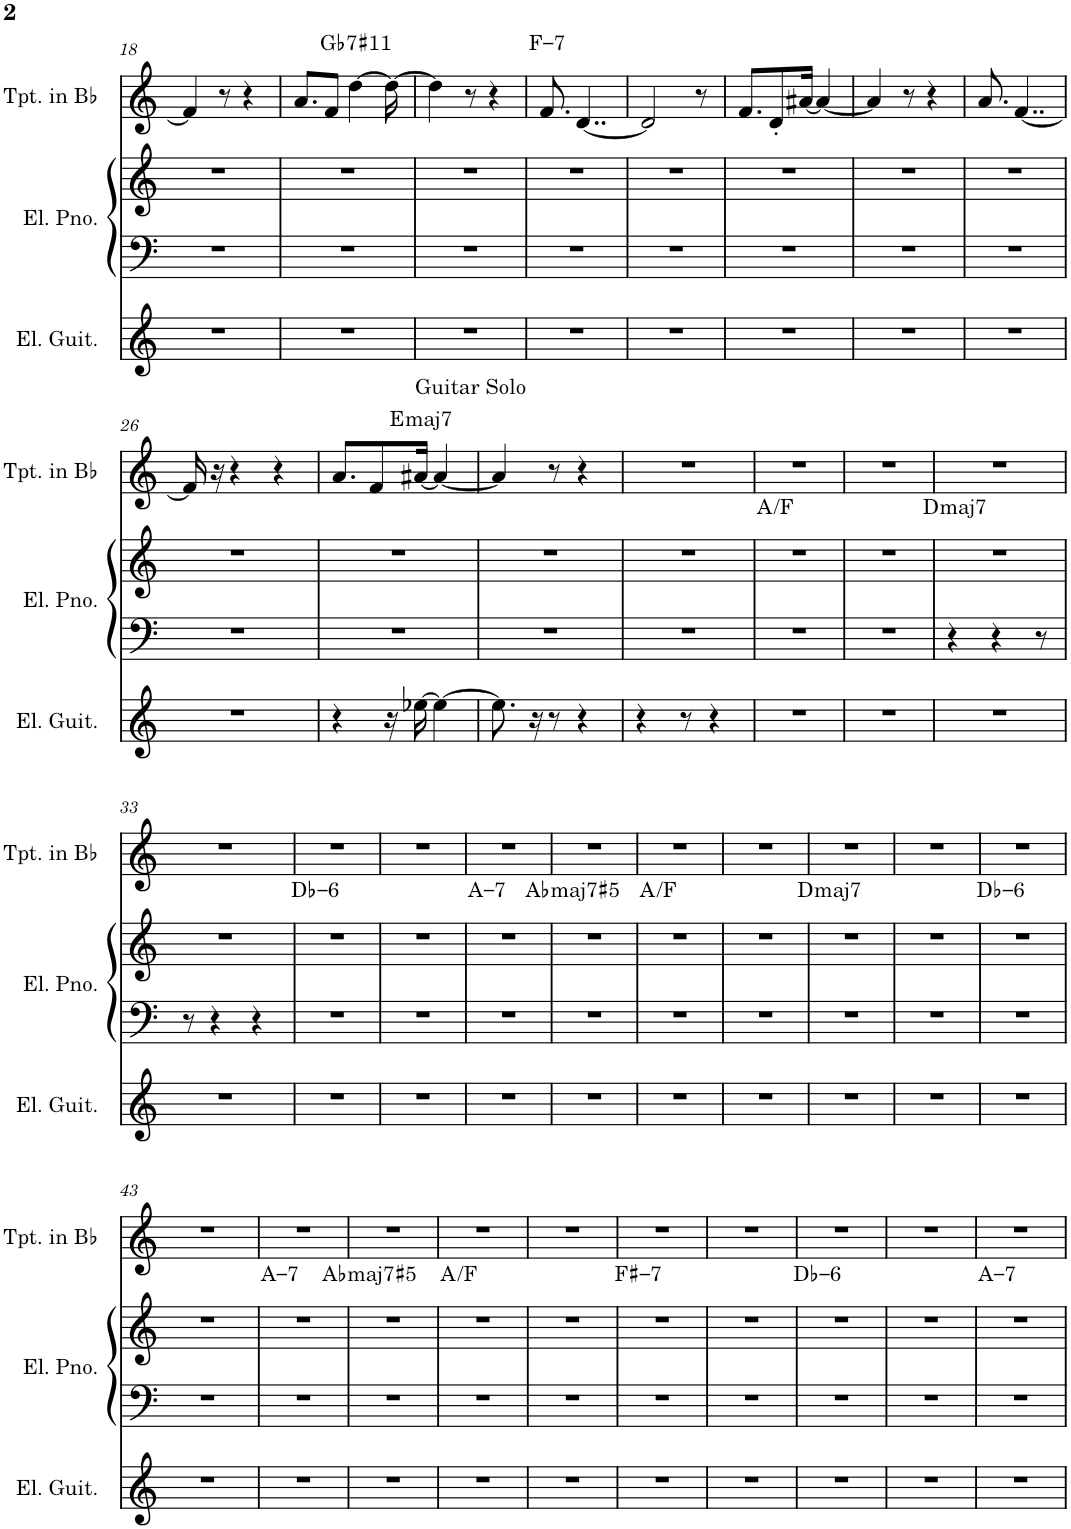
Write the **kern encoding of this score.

**kern	**kern	**kern	**harte	**kern	**harte
*part3	*part2	*part2	*part2	*part1	*part1
*staff4	*staff3	*staff2	*	*staff1	*
*I"Electric Guitar	*I"Electric Piano	*	*	*I"Trumpet in Bb	*
*I'El. Guit.	*I'El. Pno.	*	*	*I'Tpt. in Bb	*
!!LO:PB:g=z
*clefG2	*clefF4	*clefG2	*	*clefG2	*
*	*	*	*	*Trd1c2	*
*k[]	*k[]	*k[]	*	*k[]	*
*M5/8	*M5/8	*M5/8	*	*M5/8	*
=18	=18	=18	=18	=18	=18
8%5r	8%5r	8%5r	.	4f/]	.
.	.	.	.	8r	.
.	.	.	.	4r	.
=19	=19	=19	=19	=19	=19
8%5r	8%5r	8%5r	.	8.a/L	.
.	.	.	.	8f/J	.
!	!	!	!	!	!LO:H:kt=7
.	.	.	.	[4dd\	Gb:7(#11)
.	.	.	.	16dd\_	.
=20	=20	=20	=20	=20	=20
8%5r	8%5r	8%5r	.	4dd\]	.
.	.	.	.	8r	.
.	.	.	.	4r	.
=21	=21	=21	=21	=21	=21
!	!	!	!	!	!LO:H:kt=7
8%5r	8%5r	8%5r	.	8.f/	F:min7
.	.	.	.	[4..d/	.
=22	=22	=22	=22	=22	=22
8%5r	8%5r	8%5r	.	2d/]	.
.	.	.	.	8r	.
=23	=23	=23	=23	=23	=23
8%5r	8%5r	8%5r	.	8.f/L	.
.	.	.	.	8d'/	.
.	.	.	.	[16a#X/Jk	.
.	.	.	.	4a#/_	.
=24	=24	=24	=24	=24	=24
8%5r	8%5r	8%5r	.	4a#/]	.
.	.	.	.	8r	.
.	.	.	.	4r	.
=25	=25	=25	=25	=25	=25
8%5r	8%5r	8%5r	.	8.a/	.
.	.	.	.	[4..f/	.
!!LO:LB:g=z
=26	=26	=26	=26	=26	=26
8%5r	8%5r	8%5r	.	16f/]	.
.	.	.	.	16r	.
.	.	.	.	4r	.
.	.	.	.	4r	.
=27	=27	=27	=27	=27	=27
4r	8%5r	8%5r	.	8.a/L	.
.	.	.	.	8f/	.
16r	.	.	.	.	.
!	!	!	!	!LO:TX:a:t=Guitar Solo	!LO:H:kt=maj7
[16ee-X\	.	.	.	[16a#X/Jk	E:maj7
4ee-\_	.	.	.	4a#/_	.
=28	=28	=28	=28	=28	=28
8.ee-\]	8%5r	8%5r	.	4a#/]	.
16r	.	.	.	.	.
8r	.	.	.	8r	.
4r	.	.	.	4r	.
=29	=29	=29	=29	=29	=29
4r	8%5r	8%5r	.	8%5r	.
8r	.	.	.	.	.
4r	.	.	.	.	.
=30	=30	=30	=30	=30	=30
8%5r	8%5r	8%5r	A:maj/b6	8%5r	.
=31	=31	=31	=31	=31	=31
8%5r	8%5r	8%5r	.	8%5r	.
=32	=32	=32	=32	=32	=32
!	!	!	!LO:H:kt=maj7	!	!
8%5r	4r	8%5r	D:maj7	8%5r	.
.	4r	.	.	.	.
.	8r	.	.	.	.
!!LO:LB:g=z
=33	=33	=33	=33	=33	=33
8%5r	8r	8%5r	.	8%5r	.
.	4r	.	.	.	.
.	4r	.	.	.	.
=34	=34	=34	=34	=34	=34
!	!	!	!LO:H:kt=6	!	!
8%5r	8%5r	8%5r	Db:min6	8%5r	.
=35	=35	=35	=35	=35	=35
8%5r	8%5r	8%5r	.	8%5r	.
=36	=36	=36	=36	=36	=36
!	!	!	!LO:H:kt=7	!	!
8%5r	8%5r	8%5r	A:min7	8%5r	.
=37	=37	=37	=37	=37	=37
!	!	!	!LO:H:kt=maj7	!	!
8%5r	8%5r	8%5r	Ab:(3,#5,7)	8%5r	.
=38	=38	=38	=38	=38	=38
8%5r	8%5r	8%5r	A:maj/b6	8%5r	.
=39	=39	=39	=39	=39	=39
8%5r	8%5r	8%5r	.	8%5r	.
=40	=40	=40	=40	=40	=40
!	!	!	!LO:H:kt=maj7	!	!
8%5r	8%5r	8%5r	D:maj7	8%5r	.
=41	=41	=41	=41	=41	=41
8%5r	8%5r	8%5r	.	8%5r	.
=42	=42	=42	=42	=42	=42
!	!	!	!LO:H:kt=6	!	!
8%5r	8%5r	8%5r	Db:min6	8%5r	.
!!LO:LB:g=z
=43	=43	=43	=43	=43	=43
8%5r	8%5r	8%5r	.	8%5r	.
=44	=44	=44	=44	=44	=44
!	!	!	!LO:H:kt=7	!	!
8%5r	8%5r	8%5r	A:min7	8%5r	.
=45	=45	=45	=45	=45	=45
!	!	!	!LO:H:kt=maj7	!	!
8%5r	8%5r	8%5r	Ab:(3,#5,7)	8%5r	.
=46	=46	=46	=46	=46	=46
8%5r	8%5r	8%5r	A:maj/b6	8%5r	.
=47	=47	=47	=47	=47	=47
8%5r	8%5r	8%5r	.	8%5r	.
=48	=48	=48	=48	=48	=48
!	!	!	!LO:H:kt=7	!	!
8%5r	8%5r	8%5r	F#:min7	8%5r	.
=49	=49	=49	=49	=49	=49
8%5r	8%5r	8%5r	.	8%5r	.
=50	=50	=50	=50	=50	=50
!	!	!	!LO:H:kt=6	!	!
8%5r	8%5r	8%5r	Db:min6	8%5r	.
=51	=51	=51	=51	=51	=51
8%5r	8%5r	8%5r	.	8%5r	.
=52	=52	=52	=52	=52	=52
!	!	!	!LO:H:kt=7	!	!
8%5r	8%5r	8%5r	A:min7	8%5r	.
=	=	=	=	=	=
*-	*-	*-	*-	*-	*-
